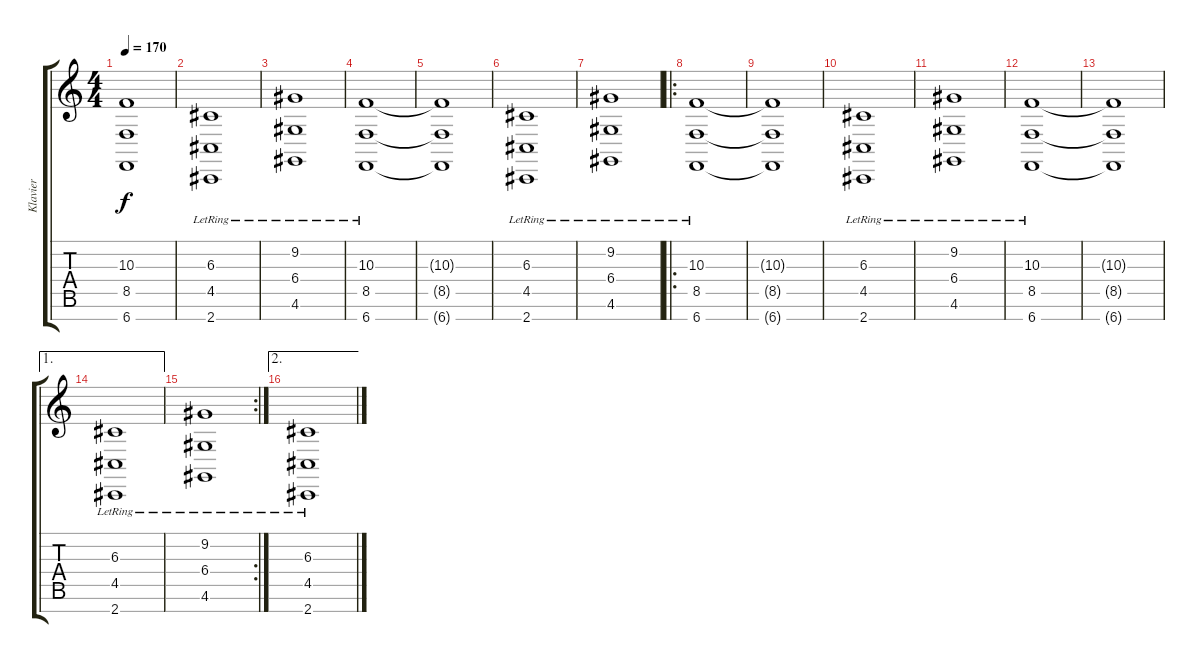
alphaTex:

\track ("Klavier" "Klavier") {instrument acousticgrandpiano}
\staff {score tabs}
\tuning (E4 B3 G3 D3 A2 E2 B1) {hide}
\ts (4 4)
\tempo 170
\clef g2
\ks c
(10.3{t} 8.5{t} 6.7{t}).1{dy f} |
(6.3{lr} 4.5{lr} 2.7{lr}).1 |
(9.2{lr} 6.4{lr} 4.6{lr}).1 |
(10.3{lr} 8.5{lr} 6.7{lr}).1 |
(10.3{t} 8.5{t} 6.7{t}).1 |
(6.3{lr} 4.5{lr} 2.7{lr}).1 |
(9.2{lr} 6.4{lr} 4.6{lr}).1 |
\ro
(10.3{lr} 8.5{lr} 6.7{lr}).1 |
(10.3{t} 8.5{t} 6.7{t}).1 |
(6.3{lr} 4.5{lr} 2.7{lr}).1 |
(9.2{lr} 6.4{lr} 4.6{lr}).1 |
(10.3{lr} 8.5{lr} 6.7{lr}).1 |
(10.3{t} 8.5{t} 6.7{t}).1 |
\ae 1
(6.3{lr} 4.5{lr} 2.7{lr}).1 |
\rc 2
(9.2{lr} 6.4{lr} 4.6{lr}).1 |
\ae 2
(6.3{lr} 4.5{lr} 2.7{lr}).1
